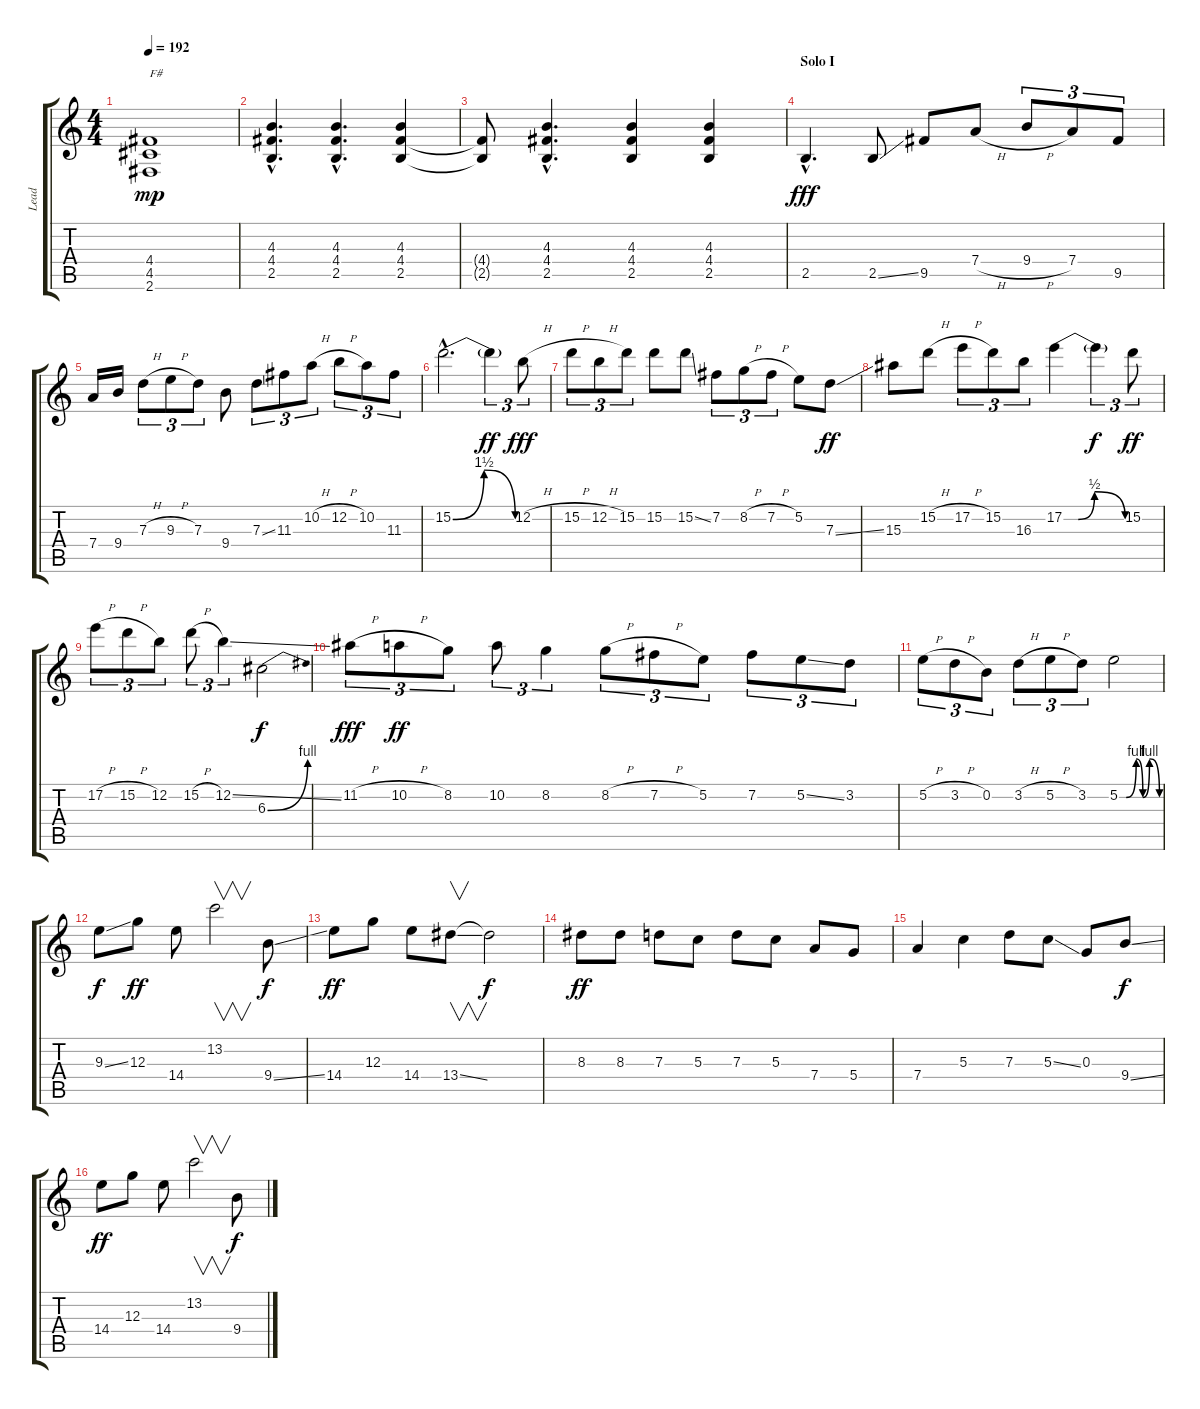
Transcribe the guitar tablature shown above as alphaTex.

\track ("Lead" "Lead") {instrument overdrivenguitar}
\staff {score tabs}
\tuning (E4 B3 G3 D3 A2 E2) {hide}
\ts (4 4)
\tempo 192
\clef g2
\ks c
(4.4 4.5 2.6).1{txt "F#" dy mp} |
(4.3{hac} 4.4{hac} 2.5{hac}).4{d} (4.3{hac} 4.4{hac} 2.5{hac}).4{d} (4.3 4.4 2.5).4 |
(4.4{t} 2.5{t}).8 (4.3{hac} 4.4{hac} 2.5{hac}).4{d} (4.3 4.4 2.5).4 (4.3 4.4 2.5).4 |
\section ("" "Solo I")
2.5{hac}.4{d dy fff balance 4 instrument distortionguitar} 2.5{ss}.8 9.5.8 7.4{h}.8 9.4{h}.8{tu (3 2)} 7.4.8{tu (3 2)} 9.5.8{tu (3 2) balance 13} |
7.4.16 9.4.16 7.3{h}.8{tu (3 2)} 9.3{h}.8{tu (3 2)} 7.3.8{tu (3 2)} 9.4.8 7.3{ss}.8{tu (3 2)} 11.3.8{tu (3 2) balance 8} 10.2{h}.8{tu (3 2)} 12.2{h}.8{tu (3 2)} 10.2.8{tu (3 2)} 11.3.8{tu (3 2)} |
15.2{be (bendrelease 0 0 30 6 35 6 60 0) hac}.2{d} 15.2{t}.4{tu (3 2) dy ff} 12.2{h}.8{tu (3 2) dy fff} |
15.2{h}.8{tu (3 2)} 12.2{h}.8{tu (3 2)} 15.2.8{tu (3 2)} 15.2.8 15.2{ss}.8 7.2.8{tu (3 2)} 8.2{h}.8{tu (3 2)} 7.2{h}.8{tu (3 2)} 5.2.8 7.3{ss}.8{dy ff} |
15.3.8 15.2{h}.8 17.2{h}.8{tu (3 2)} 15.2.8{tu (3 2)} 16.3.8{tu (3 2)} 17.2{be (custom 0 0 14 0 30 2 60 0)}.4 17.2{t}.4{tu (3 2) dy f} 15.2.8{tu (3 2) dy ff} |
17.2{h}.8{tu (3 2)} 15.2{h}.8{tu (3 2)} 12.2.8{tu (3 2)} 15.2{h}.8{tu (3 2)} 12.2{ss}.4{tu (3 2)} 6.3{be (bend 0 0 60 4)}.2{dy f} |
11.2{h}.8{tu (3 2) dy fff} 10.2{h}.8{tu (3 2) dy ff} 8.2.8{tu (3 2)} 10.2.8{tu (3 2)} 8.2.4{tu (3 2)} 8.2{h}.8{tu (3 2)} 7.2{h}.8{tu (3 2)} 5.2.8{tu (3 2)} 7.2.8{tu (3 2)} 5.2{ss}.8{tu (3 2)} 3.2.8{tu (3 2)} |
5.2{h}.8{tu (3 2)} 3.2{h}.8{tu (3 2)} 0.2.8{tu (3 2)} 3.2{h}.8{tu (3 2)} 5.2{h}.8{tu (3 2)} 3.2.8{tu (3 2)} 5.2{be (custom 0 0 10 0 25 4 35 0 45 4 60 0)}.2 |
9.3{ss}.8{dy f balance 13 instrument overdrivenguitar} 12.3.8{dy ff} 14.4.8 13.2.2{v} 9.4{ss}.8{dy f} |
14.4.8{dy ff} 12.3.8 14.4.8 13.4{ss}.8{v} 13.4{t}.2{dy f} |
8.3.8{dy ff} 8.3.8 7.3.8 5.3.8 7.3.8 5.3.8 7.4.8 5.4.8 |
7.4.4 5.3.4 7.3.8 5.3{ss}.8 0.3.8 9.4{ss}.8{dy f} |
14.4.8{dy ff} 12.3.8 14.4.8 13.2.2{v} 9.4{ss}.8{dy f}
